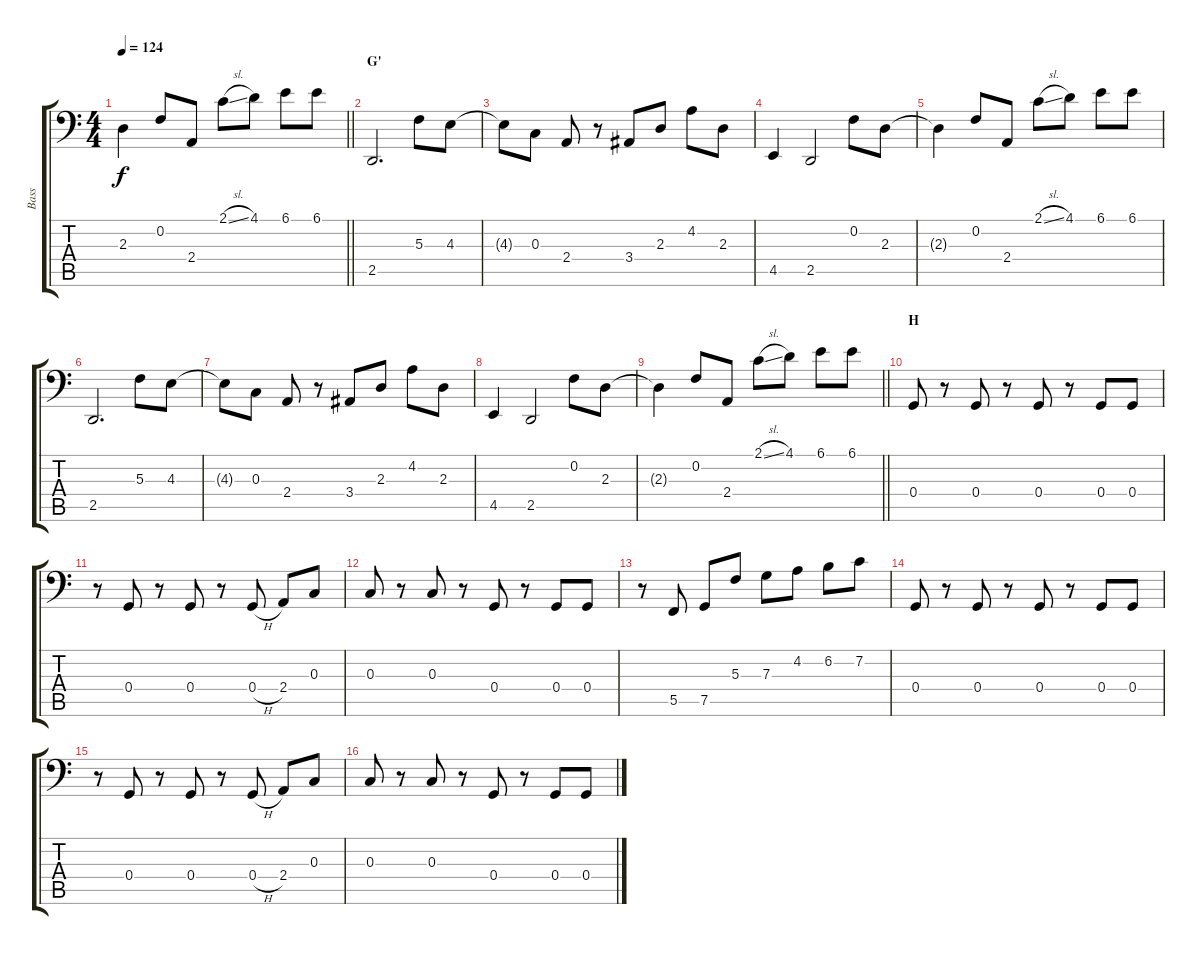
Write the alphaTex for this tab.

\track ("Bass" "Bass") {instrument electricbasspick}
\staff {score tabs}
\tuning (Bb2 F2 C2 G1 C1 A0) {hide}
\ts (4 4)
\tempo 124
\clef f4
\barLineRight lightlight
\ks c
2.3{t}.4{dy f} 0.2.8 2.4.8 2.1{sl}.8 4.1.8 6.1.8 6.1.8 |
\section ("" "G'")
2.5.2{d} 5.3.8 4.3.8 |
4.3{t}.8 0.3.8 2.4.8 r.8 3.4.8 2.3.8 4.2.8 2.3.8 |
4.5.4 2.5.2 0.2.8 2.3.8 |
2.3{t}.4 0.2.8 2.4.8 2.1{sl}.8 4.1.8 6.1.8 6.1.8 |
2.5.2{d} 5.3.8 4.3.8 |
4.3{t}.8 0.3.8 2.4.8 r.8 3.4.8 2.3.8 4.2.8 2.3.8 |
4.5.4 2.5.2 0.2.8 2.3.8 |
\barLineRight lightlight
2.3{t}.4 0.2.8 2.4.8 2.1{sl}.8 4.1.8 6.1.8 6.1.8 |
\section ("" "H")
0.4.8 r.8 0.4.8 r.8 0.4.8 r.8 0.4.8 0.4.8 |
r.8 0.4.8 r.8 0.4.8 r.8 0.4{h}.8 2.4.8 0.3.8 |
0.3.8 r.8 0.3.8 r.8 0.4.8 r.8 0.4.8 0.4.8 |
r.8 5.5.8 7.5.8 5.3.8 7.3.8 4.2.8 6.2.8 7.2.8 |
0.4.8 r.8 0.4.8 r.8 0.4.8 r.8 0.4.8 0.4.8 |
r.8 0.4.8 r.8 0.4.8 r.8 0.4{h}.8 2.4.8 0.3.8 |
0.3.8 r.8 0.3.8 r.8 0.4.8 r.8 0.4.8 0.4.8
